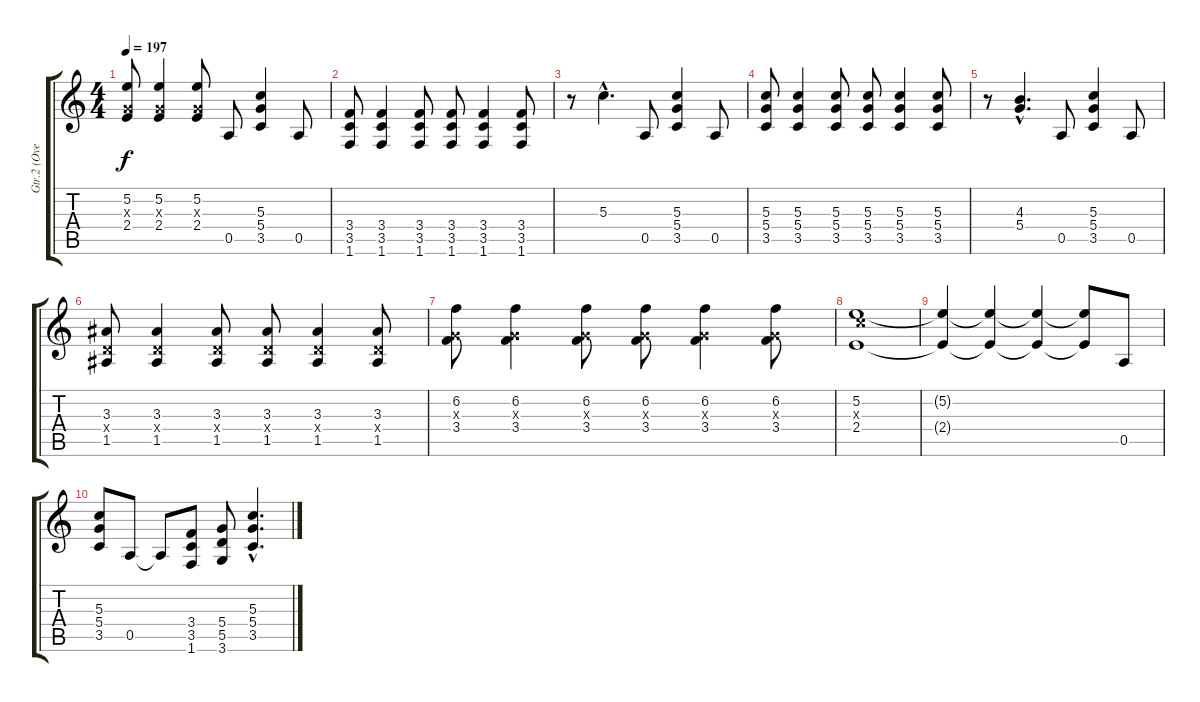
\track ("Gtr.2 (Overdriven)" "Gtr.2 (Ove") {instrument overdrivenguitar}
\staff {score tabs}
\tuning (E4 B3 G3 D3 A2 E2) {hide}
\ts (4 4)
\tempo 197
\clef g2
\ks c
(5.2 0.3{x} 2.4).8{dy f} (5.2 0.3{x} 2.4).4 (5.2 0.3{x} 2.4).8 0.5.8 (5.3 5.4 3.5).4 0.5.8 |
(3.4 3.5 1.6).8 (3.4 3.5 1.6).4 (3.4 3.5 1.6).8 (3.4 3.5 1.6).8 (3.4 3.5 1.6).4 (3.4 3.5 1.6).8 |
r.8 5.3{hac}.4{d} 0.5.8 (5.3 5.4 3.5).4 0.5.8 |
(5.3 5.4 3.5).8 (5.3 5.4 3.5).4 (5.3 5.4 3.5).8 (5.3 5.4 3.5).8 (5.3 5.4 3.5).4 (5.3 5.4 3.5).8 |
r.8 (4.3{hac} 5.4{hac}).4{d} 0.5.8 (5.3 5.4 3.5).4 0.5.8 |
(3.3 0.4{x} 1.5).8 (3.3 0.4{x} 1.5).4 (3.3 0.4{x} 1.5).8 (3.3 0.4{x} 1.5).8 (3.3 0.4{x} 1.5).4 (3.3 0.4{x} 1.5).8 |
(6.2 0.3{x} 3.4).8 (6.2 0.3{x} 3.4).4 (6.2 0.3{x} 3.4).8 (6.2 0.3{x} 3.4).8 (6.2 0.3{x} 3.4).4 (6.2 0.3{x} 3.4).8 |
(5.2 5.3{x} 2.4).1 |
(5.2{t} 2.4{t}).4 (5.2{t} 2.4{t}).4 (5.2{t} 2.4{t}).4 (5.2{t} 2.4{t}).8 0.5.8 |
(5.3 5.4 3.5).8 0.5.8 0.5{t}.8 (3.4 3.5 1.6).8 (5.4 5.5 3.6).8 (5.3{hac} 5.4{hac} 3.5{hac}).4{d}
